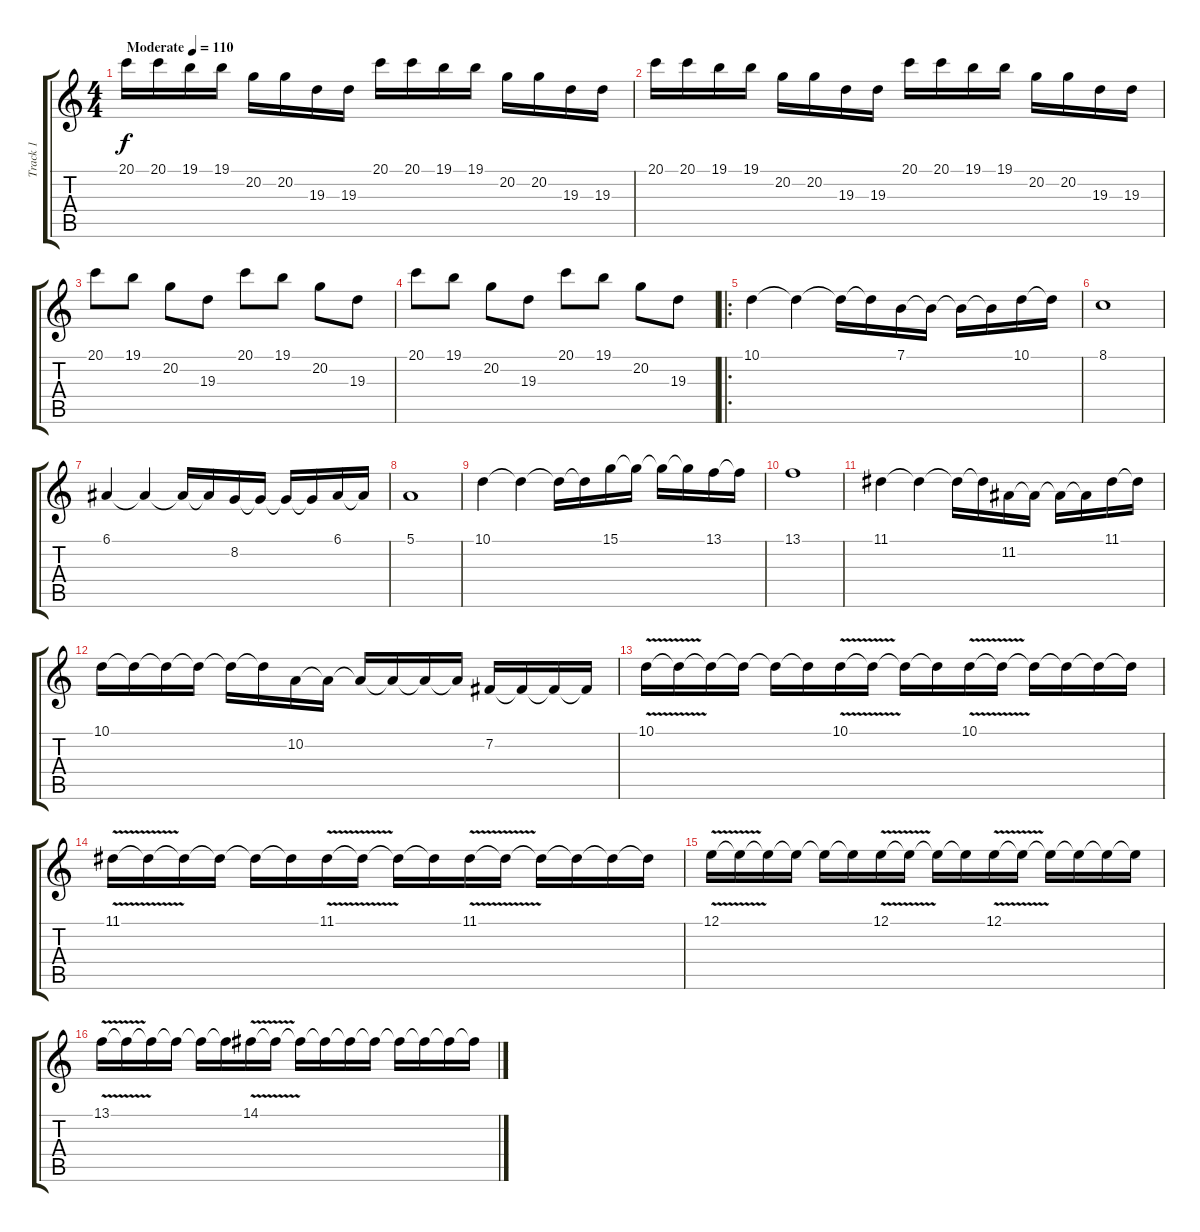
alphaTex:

\track ("Track 1" "Track 1") {instrument lead5charang}
\staff {score tabs}
\tuning (E4 B3 G3 D3 A2 E2) {hide}
\ts (4 4)
\tempo (110 "Moderate")
\clef g2
\ks c
20.1.16{dy f instrument lead5charang} 20.1.16 19.1.16 19.1.16 20.2.16 20.2.16 19.3.16 19.3.16 20.1.16 20.1.16 19.1.16 19.1.16 20.2.16 20.2.16 19.3.16 19.3.16 |
20.1.16 20.1.16 19.1.16 19.1.16 20.2.16 20.2.16 19.3.16 19.3.16 20.1.16 20.1.16 19.1.16 19.1.16 20.2.16 20.2.16 19.3.16 19.3.16 |
20.1.8 19.1.8 20.2.8 19.3.8 20.1.8 19.1.8 20.2.8 19.3.8 |
20.1.8 19.1.8 20.2.8 19.3.8 20.1.8 19.1.8 20.2.8 19.3.8 |
\ro
10.1.4 10.1{t}.4 10.1{t}.16 10.1{t}.16 7.1.16 7.1{t}.16 7.1{t}.16 7.1{t}.16 10.1.16 10.1{t}.16 |
8.1.1 |
6.1.4 6.1{t}.4 6.1{t}.16 6.1{t}.16 8.2.16 8.2{t}.16 8.2{t}.16 8.2{t}.16 6.1.16 6.1{t}.16 |
5.1.1 |
10.1.4 10.1{t}.4 10.1{t}.16 10.1{t}.16 15.1.16 15.1{t}.16 15.1{t}.16 15.1{t}.16 13.1.16 13.1{t}.16 |
13.1.1 |
11.1.4 11.1{t}.4 11.1{t}.16 11.1{t}.16 11.2.16 11.2{t}.16 11.2{t}.16 11.2{t}.16 11.1.16 11.1{t}.16 |
10.1.16 10.1{t}.16 10.1{t}.16 10.1{t}.16 10.1{t}.16 10.1{t}.16 10.2.16 10.2{t}.16 10.2{t}.16 10.2{t}.16 10.2{t}.16 10.2{t}.16 7.2.16 7.2{t}.16 7.2{t}.16 7.2{t}.16 |
10.1{v}.16 10.1{t}.16 10.1{t}.16 10.1{t}.16 10.1{t}.16 10.1{t}.16 10.1{v}.16 10.1{t}.16 10.1{t}.16 10.1{t}.16 10.1{v}.16 10.1{t}.16 10.1{t}.16 10.1{t}.16 10.1{t}.16 10.1{t}.16 |
11.1{v}.16 11.1{t}.16 11.1{t}.16 11.1{t}.16 11.1{t}.16 11.1{t}.16 11.1{v}.16 11.1{t}.16 11.1{t}.16 11.1{t}.16 11.1{v}.16 11.1{t}.16 11.1{t}.16 11.1{t}.16 11.1{t}.16 11.1{t}.16 |
12.1{v}.16 12.1{t}.16 12.1{t}.16 12.1{t}.16 12.1{t}.16 12.1{t}.16 12.1{v}.16 12.1{t}.16 12.1{t}.16 12.1{t}.16 12.1{v}.16 12.1{t}.16 12.1{t}.16 12.1{t}.16 12.1{t}.16 12.1{t}.16 |
13.1{v}.16 13.1{t}.16 13.1{t}.16 13.1{t}.16 13.1{t}.16 13.1{t}.16 14.1{v}.16 14.1{t}.16 14.1{t}.16 14.1{t}.16 14.1{t}.16 14.1{t}.16 14.1{t}.16 14.1{t}.16 14.1{t}.16 14.1{t}.16
